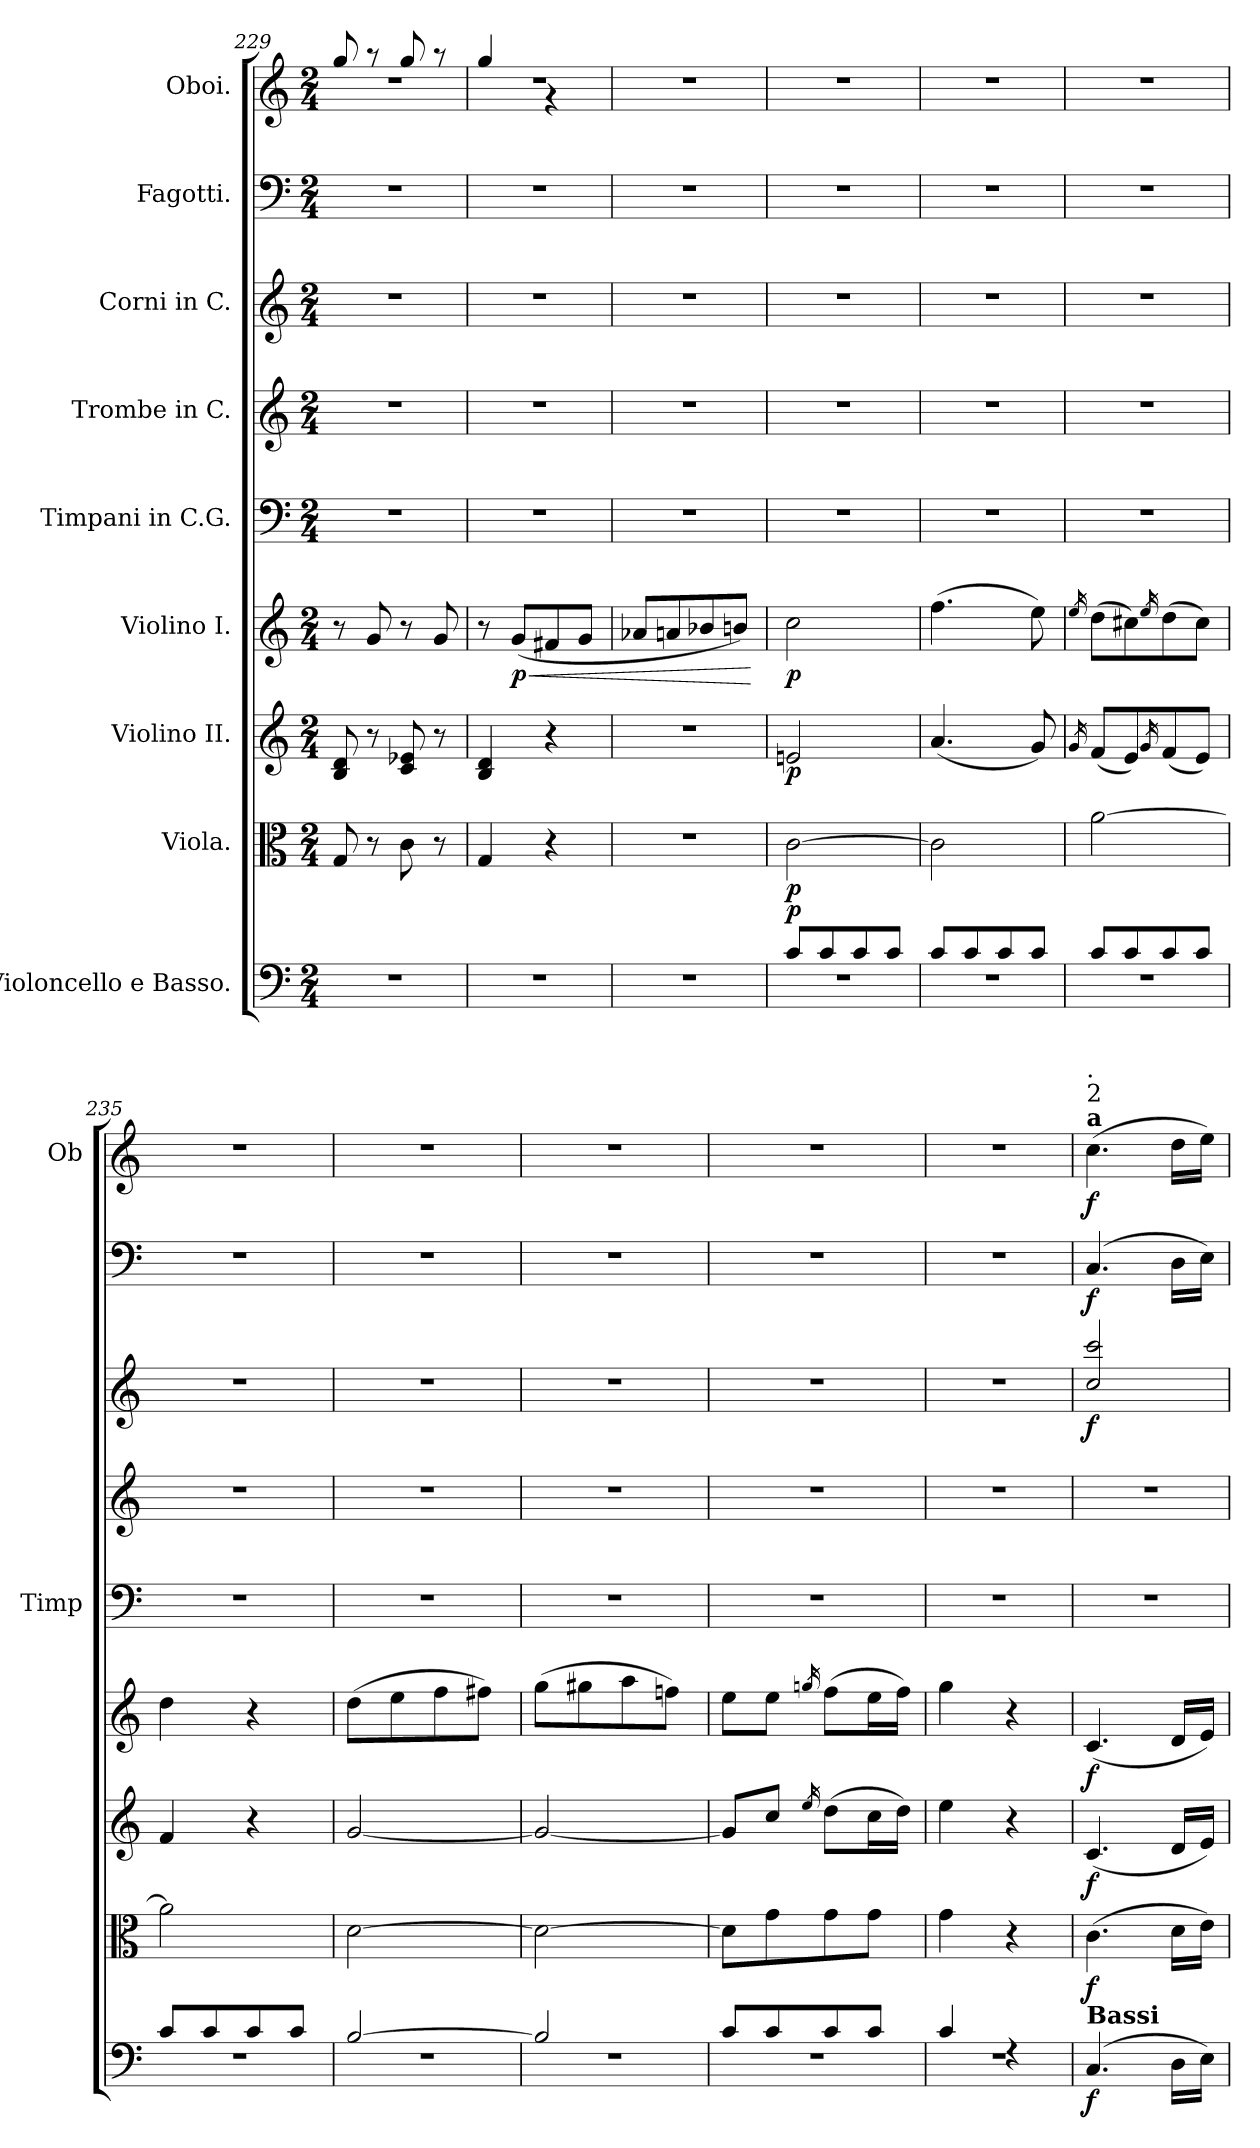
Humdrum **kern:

**kern	**dynam	**kern	**dynam	**kern	**dynam	**kern	**dynam	**kern	**kern	**kern	**dynam	**kern	**dynam	**kern	**dynam
*part9	*part9	*part8	*part8	*part7	*part7	*part6	*part6	*part5	*part4	*part3	*part3	*part2	*part2	*part1	*part1
*staff9	*staff9	*staff8	*staff8	*staff7	*staff7	*staff6	*staff6	*staff5	*staff4	*staff3	*staff3	*staff2	*staff2	*staff1	*staff1
*I"Violoncello e Basso.	*	*I"Viola.	*	*I"Violino II.	*	*I"Violino I.	*	*I"Timpani in C.G.	*I"Trombe in C.	*I"Corni in C.	*	*I"Fagotti.	*	*I"Oboi.	*
*	*	*	*	*	*	*	*	*I'Timp	*	*	*	*	*	*I'Ob	*
*clefF4	*	*clefC3	*	*clefG2	*	*clefG2	*	*clefF4	*clefG2	*clefG2	*	*clefF4	*	*clefG2	*
*	*	*	*	*	*	*	*	*	*	*ITrd7c12	*	*	*	*	*
*k[]	*	*k[]	*	*k[]	*	*k[]	*	*k[]	*k[]	*k[]	*	*k[]	*	*k[]	*
*M2/4	*	*M2/4	*	*M2/4	*	*M2/4	*	*M2/4	*M2/4	*M2/4	*	*M2/4	*	*M2/4	*
=229	=229	=229	=229	=229	=229	=229	=229	=229	=229	=229	=229	=229	=229	=229	=229
*	*	*	*	*	*	*	*	*	*	*	*	*	*	*^	*
2r	.	8G/	.	8B/ 8d/	.	8r	.	2r	2r	2r	.	2r	.	8gg/	2rdd	.
.	.	8r	.	8r	.	8g/	.	.	.	.	.	.	.	8r	.	.
.	.	8c\	.	8c/ 8e-X/	.	8r	.	.	.	.	.	.	.	8gg/	.	.
.	.	8r	.	8r	.	8g/	.	.	.	.	.	.	.	8r	.	.
=230	=230	=230	=230	=230	=230	=230	=230	=230	=230	=230	=230	=230	=230	=230	=230	=230
2r	.	4G/	.	4B/ 4d/	.	8r	.	2r	2r	2r	.	2r	.	4gg/	2rdd	.
!	!	!	!	!	!	!	!LO:HP:b	!	!	!	!	!	!	!	!	!
!	!	!	!	!	!	!	!LO:DY:n=1:b	!	!	!	!	!	!	!	!	!
.	.	.	.	.	.	(8g/L	< p	.	.	.	.	.	.	.	.	.
.	.	4r	.	4r	.	8f#X/	.	.	.	.	.	.	.	4rg	.	.
.	.	.	.	.	.	8g/J	.	.	.	.	.	.	.	.	.	.
*	*	*	*	*	*	*	*	*	*	*	*	*	*	*v	*v	*
=231	=231	=231	=231	=231	=231	=231	=231	=231	=231	=231	=231	=231	=231	=231	=231
2r	.	2r	.	2r	.	8a-X/L	.	2r	2r	2r	.	2r	.	2r	.
.	.	.	.	.	.	8an/	.	.	.	.	.	.	.	.	.
.	.	.	.	.	.	8b-X/	.	.	.	.	.	.	.	.	.
.	.	.	.	.	.	8bn/J)	.	.	.	.	.	.	.	.	.
.	.	.	.	.	.	.	[	.	.	.	.	.	.	.	.
=232	=232	=232	=232	=232	=232	=232	=232	=232	=232	=232	=232	=232	=232	=232	=232
*^	*	*	*	*	*	*	*	*	*	*	*	*	*	*	*
!	!	!LO:DY:a	!	!LO:DY:b	!	!LO:DY:b	!	!LO:DY:b	!	!	!	!	!	!	!	!
8c/L	2rF	p	[2c\	p	2en/	p	2cc\	p	2r	2r	2r	.	2r	.	2r	.
8c/	.	.	.	.	.	.	.	.	.	.	.	.	.	.	.	.
8c/	.	.	.	.	.	.	.	.	.	.	.	.	.	.	.	.
8c/J	.	.	.	.	.	.	.	.	.	.	.	.	.	.	.	.
=233	=233	=233	=233	=233	=233	=233	=233	=233	=233	=233	=233	=233	=233	=233	=233	=233
8c/L	2rF	.	2c\]	.	(4.a/	.	(4.ff\	.	2r	2r	2r	.	2r	.	2r	.
8c/	.	.	.	.	.	.	.	.	.	.	.	.	.	.	.	.
8c/	.	.	.	.	.	.	.	.	.	.	.	.	.	.	.	.
8c/J	.	.	.	.	8g/)	.	8ee\)	.	.	.	.	.	.	.	.	.
=234	=234	=234	=234	=234	=234	=234	=234	=234	=234	=234	=234	=234	=234	=234	=234	=234
.	.	.	.	.	16qg/	.	16qee/	.	.	.	.	.	.	.	.	.
8c/L	2rF	.	[2a\	.	(8f/L	.	(8dd\L	.	2r	2r	2r	.	2r	.	2r	.
8c/	.	.	.	.	8e/)	.	8cc#X\)	.	.	.	.	.	.	.	.	.
.	.	.	.	.	16qg/	.	16qee/	.	.	.	.	.	.	.	.	.
8c/	.	.	.	.	(8f/	.	(8dd\	.	.	.	.	.	.	.	.	.
8c/J	.	.	.	.	8e/J)	.	8cc#\J)	.	.	.	.	.	.	.	.	.
=235	=235	=235	=235	=235	=235	=235	=235	=235	=235	=235	=235	=235	=235	=235	=235	=235
8c/L	2rF	.	2a\]	.	4f/	.	4dd\	.	2r	2r	2r	.	2r	.	2r	.
8c/	.	.	.	.	.	.	.	.	.	.	.	.	.	.	.	.
8c/	.	.	.	.	4r	.	4r	.	.	.	.	.	.	.	.	.
8c/J	.	.	.	.	.	.	.	.	.	.	.	.	.	.	.	.
=236	=236	=236	=236	=236	=236	=236	=236	=236	=236	=236	=236	=236	=236	=236	=236	=236
[2B/	2rF	.	[2d\	.	[2g/	.	(8dd\L	.	2r	2r	2r	.	2r	.	2r	.
.	.	.	.	.	.	.	8ee\	.	.	.	.	.	.	.	.	.
.	.	.	.	.	.	.	8ff\	.	.	.	.	.	.	.	.	.
.	.	.	.	.	.	.	8ff#X\J)	.	.	.	.	.	.	.	.	.
=237	=237	=237	=237	=237	=237	=237	=237	=237	=237	=237	=237	=237	=237	=237	=237	=237
2B/]	2rF	.	2d\_	.	2g/_	.	(8gg\L	.	2r	2r	2r	.	2r	.	2r	.
.	.	.	.	.	.	.	8gg#X\	.	.	.	.	.	.	.	.	.
.	.	.	.	.	.	.	8aa\	.	.	.	.	.	.	.	.	.
.	.	.	.	.	.	.	8ffn\J)	.	.	.	.	.	.	.	.	.
=238	=238	=238	=238	=238	=238	=238	=238	=238	=238	=238	=238	=238	=238	=238	=238	=238
8c/L	2rF	.	8d\L]	.	8g/L]	.	8ee\L	.	2r	2r	2r	.	2r	.	2r	.
8c/	.	.	8g\	.	8cc/J	.	8ee\J	.	.	.	.	.	.	.	.	.
.	.	.	.	.	16qee/	.	16qggn/	.	.	.	.	.	.	.	.	.
8c/	.	.	8g\	.	(8dd\L	.	(8ff\L	.	.	.	.	.	.	.	.	.
8c/J	.	.	8g\J	.	16cc\L	.	16ee\L	.	.	.	.	.	.	.	.	.
.	.	.	.	.	16dd\JJ)	.	16ff\JJ)	.	.	.	.	.	.	.	.	.
!!LO:LB:g=z
=239	=239	=239	=239	=239	=239	=239	=239	=239	=239	=239	=239	=239	=239	=239	=239	=239
4c/	2rF	.	4g\	.	4ee\	.	4gg\	.	2r	2r	2r	.	2r	.	2r	.
4rF	.	.	4r	.	4r	.	4r	.	.	.	.	.	.	.	.	.
*v	*v	*	*	*	*	*	*	*	*	*	*	*	*	*	*	*
=240	=240	=240	=240	=240	=240	=240	=240	=240	=240	=240	=240	=240	=240	=240	=240
!	!	!	!	!	!	!	!	!	!	!	!	!	!	!LO:TX:a:B:t=a	!
!	!	!	!	!	!	!	!	!	!	!	!	!	!	!LO:TX:a:t=2	!
!	!	!	!	!	!	!	!	!	!	!	!	!	!	!LO:TX:a:t=.	!
!LO:TX:a:B:t=Bassi	!	!	!	!	!	!	!	!	!	!	!	!	!	!	!
!	!LO:DY:b	!	!LO:DY:b	!	!LO:DY:b	!	!LO:DY:b	!	!	!	!LO:DY:b	!	!LO:DY:b	!	!LO:DY:b
(4.C/	f	(4.c\	f	(4.c/	f	(4.c/	f	2r	2r	2c/ 2cc/	f	(4.C/	f	(4.cc\	f
16D\LL	.	16d\LL	.	16d/LL	.	16d/LL	.	.	.	.	.	16D\LL	.	16dd\LL	.
16E\JJ)	.	16e\JJ)	.	16e/JJ)	.	16e/JJ)	.	.	.	.	.	16E\JJ)	.	16ee\JJ)	.
=	=	=	=	=	=	=	=	=	=	=	=	=	=	=	=
*-	*-	*-	*-	*-	*-	*-	*-	*-	*-	*-	*-	*-	*-	*-	*-
